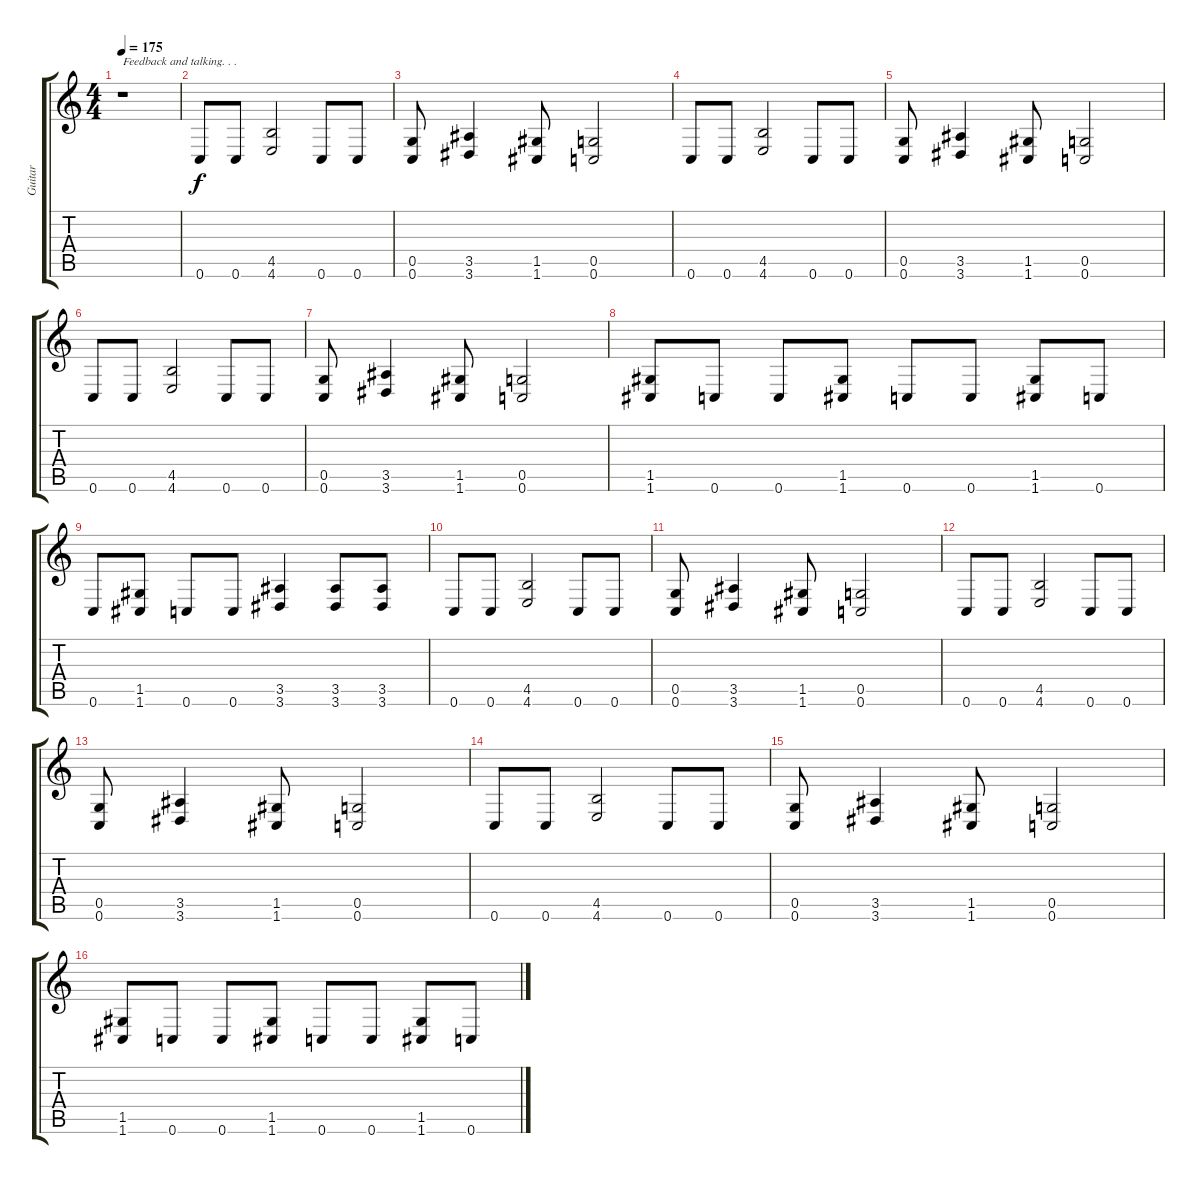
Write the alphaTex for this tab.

\track ("Guitar" "Guitar") {instrument distortionguitar}
\staff {score tabs}
\tuning (D4 A3 F3 C3 G2 C2) {hide}
\ts (4 4)
\tempo 175
\clef g2
\ks c
r.1{txt "Feedback and talking. . ." dy f instrument distortionguitar} |
0.6.8 0.6.8 (4.5 4.6).2 0.6.8 0.6.8 |
(0.5 0.6).8 (3.5 3.6).4 (1.5 1.6).8 (0.5 0.6).2 |
0.6.8 0.6.8 (4.5 4.6).2 0.6.8 0.6.8 |
(0.5 0.6).8 (3.5 3.6).4 (1.5 1.6).8 (0.5 0.6).2 |
0.6.8 0.6.8 (4.5 4.6).2 0.6.8 0.6.8 |
(0.5 0.6).8 (3.5 3.6).4 (1.5 1.6).8 (0.5 0.6).2 |
(1.5 1.6).8 0.6.8 0.6.8 (1.5 1.6).8 0.6.8 0.6.8 (1.5 1.6).8 0.6.8 |
0.6.8 (1.5 1.6).8 0.6.8 0.6.8 (3.5 3.6).4 (3.5 3.6).8 (3.5 3.6).8 |
0.6.8 0.6.8 (4.5 4.6).2 0.6.8 0.6.8 |
(0.5 0.6).8 (3.5 3.6).4 (1.5 1.6).8 (0.5 0.6).2 |
0.6.8 0.6.8 (4.5 4.6).2 0.6.8 0.6.8 |
(0.5 0.6).8 (3.5 3.6).4 (1.5 1.6).8 (0.5 0.6).2 |
0.6.8 0.6.8 (4.5 4.6).2 0.6.8 0.6.8 |
(0.5 0.6).8 (3.5 3.6).4 (1.5 1.6).8 (0.5 0.6).2 |
(1.5 1.6).8 0.6.8 0.6.8 (1.5 1.6).8 0.6.8 0.6.8 (1.5 1.6).8 0.6.8
